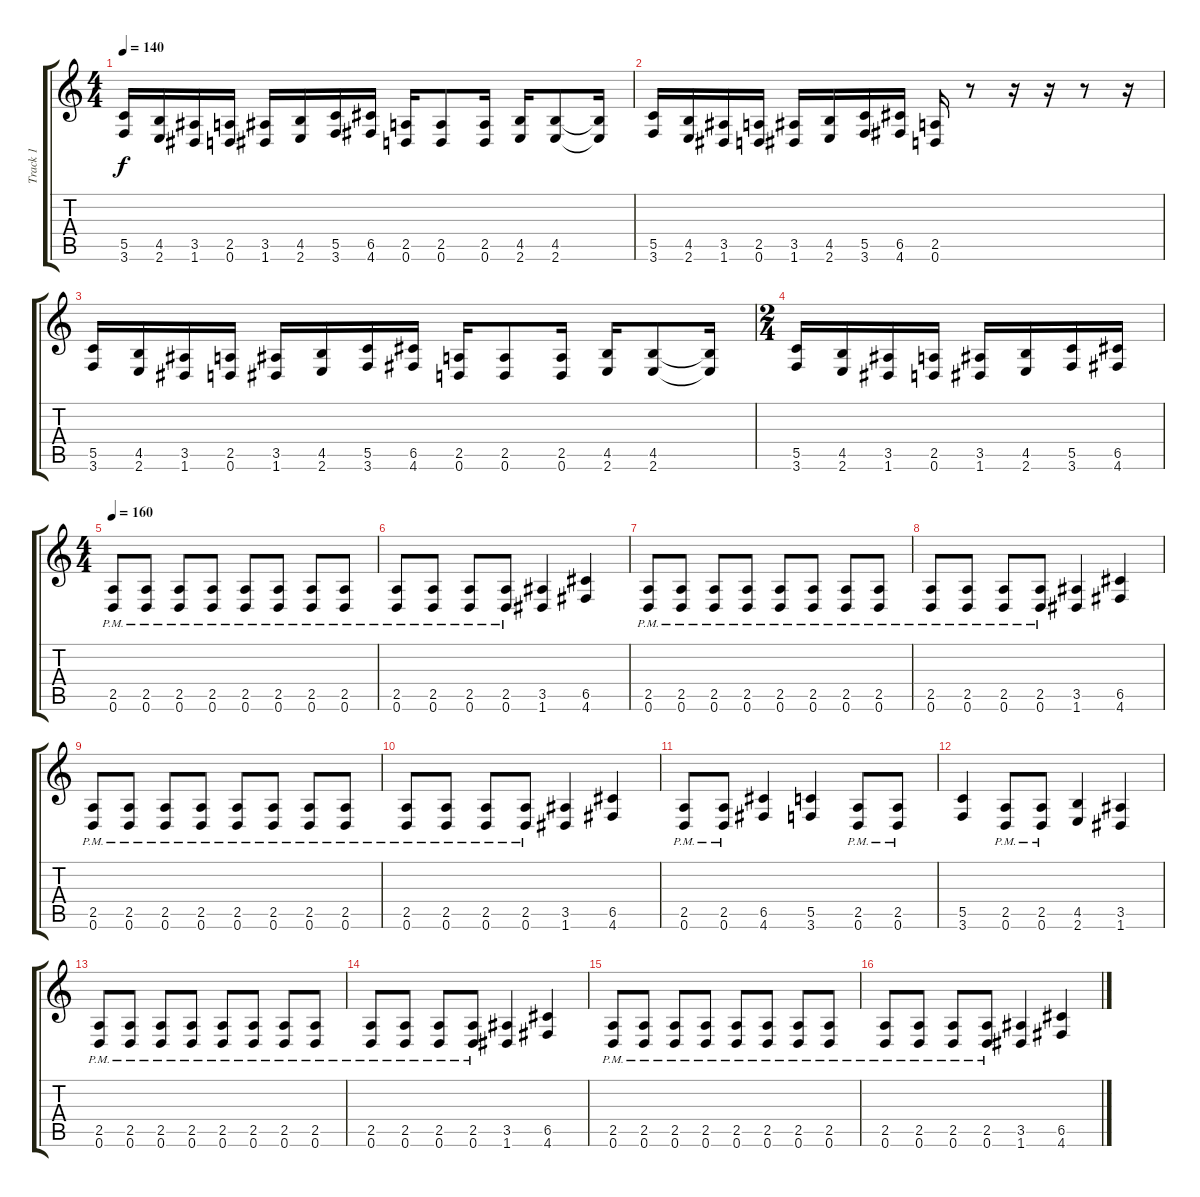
\track ("Track 1" "Track 1") {instrument distortionguitar}
\staff {score tabs}
\tuning (D4 A3 F3 C3 G2 D2) {hide}
\ts (4 4)
\tempo 140
\clef g2
\ks c
(5.5 3.6).16{dy f} (4.5 2.6).16 (3.5 1.6).16 (2.5 0.6).16 (3.5 1.6).16 (4.5 2.6).16 (5.5 3.6).16 (6.5 4.6).16 (2.5 0.6).16 (2.5 0.6).8 (2.5 0.6).16 (4.5 2.6).16 (4.5 2.6).8 (4.5{t} 2.6{t}).16 |
(5.5 3.6).16 (4.5 2.6).16 (3.5 1.6).16 (2.5 0.6).16 (3.5 1.6).16 (4.5 2.6).16 (5.5 3.6).16 (6.5 4.6).16 (2.5 0.6).16 r.8 r.16 r.16 r.8 r.16 |
(5.5 3.6).16 (4.5 2.6).16 (3.5 1.6).16 (2.5 0.6).16 (3.5 1.6).16 (4.5 2.6).16 (5.5 3.6).16 (6.5 4.6).16 (2.5 0.6).16 (2.5 0.6).8 (2.5 0.6).16 (4.5 2.6).16 (4.5 2.6).8 (4.5{t} 2.6{t}).16 |
\ts (2 4)
(5.5 3.6).16 (4.5 2.6).16 (3.5 1.6).16 (2.5 0.6).16 (3.5 1.6).16 (4.5 2.6).16 (5.5 3.6).16 (6.5 4.6).16 |
\ts (4 4)
\tempo 160
(2.5{pm} 0.6{pm}).8 (2.5{pm} 0.6{pm}).8 (2.5{pm} 0.6{pm}).8 (2.5{pm} 0.6{pm}).8 (2.5{pm} 0.6{pm}).8 (2.5{pm} 0.6{pm}).8 (2.5{pm} 0.6{pm}).8 (2.5{pm} 0.6{pm}).8 |
(2.5{pm} 0.6{pm}).8 (2.5{pm} 0.6{pm}).8 (2.5{pm} 0.6{pm}).8 (2.5{pm} 0.6{pm}).8 (3.5 1.6).4 (6.5 4.6).4 |
(2.5{pm} 0.6{pm}).8 (2.5{pm} 0.6{pm}).8 (2.5{pm} 0.6{pm}).8 (2.5{pm} 0.6{pm}).8 (2.5{pm} 0.6{pm}).8 (2.5{pm} 0.6{pm}).8 (2.5{pm} 0.6{pm}).8 (2.5{pm} 0.6{pm}).8 |
(2.5{pm} 0.6{pm}).8 (2.5{pm} 0.6{pm}).8 (2.5{pm} 0.6{pm}).8 (2.5{pm} 0.6{pm}).8 (3.5 1.6).4 (6.5 4.6).4 |
(2.5{pm} 0.6{pm}).8 (2.5{pm} 0.6{pm}).8 (2.5{pm} 0.6{pm}).8 (2.5{pm} 0.6{pm}).8 (2.5{pm} 0.6{pm}).8 (2.5{pm} 0.6{pm}).8 (2.5{pm} 0.6{pm}).8 (2.5{pm} 0.6{pm}).8 |
(2.5{pm} 0.6{pm}).8 (2.5{pm} 0.6{pm}).8 (2.5{pm} 0.6{pm}).8 (2.5{pm} 0.6{pm}).8 (3.5 1.6).4 (6.5 4.6).4 |
(2.5{pm} 0.6{pm}).8 (2.5{pm} 0.6{pm}).8 (6.5 4.6).4 (5.5 3.6).4 (2.5{pm} 0.6{pm}).8 (2.5{pm} 0.6{pm}).8 |
(5.5 3.6).4 (2.5{pm} 0.6{pm}).8 (2.5{pm} 0.6{pm}).8 (4.5 2.6).4 (3.5 1.6).4 |
(2.5{pm} 0.6{pm}).8 (2.5{pm} 0.6{pm}).8 (2.5{pm} 0.6{pm}).8 (2.5{pm} 0.6{pm}).8 (2.5{pm} 0.6{pm}).8 (2.5{pm} 0.6{pm}).8 (2.5{pm} 0.6{pm}).8 (2.5{pm} 0.6{pm}).8 |
(2.5{pm} 0.6{pm}).8 (2.5{pm} 0.6{pm}).8 (2.5{pm} 0.6{pm}).8 (2.5{pm} 0.6{pm}).8 (3.5 1.6).4 (6.5 4.6).4 |
(2.5{pm} 0.6{pm}).8 (2.5{pm} 0.6{pm}).8 (2.5{pm} 0.6{pm}).8 (2.5{pm} 0.6{pm}).8 (2.5{pm} 0.6{pm}).8 (2.5{pm} 0.6{pm}).8 (2.5{pm} 0.6{pm}).8 (2.5{pm} 0.6{pm}).8 |
(2.5{pm} 0.6{pm}).8 (2.5{pm} 0.6{pm}).8 (2.5{pm} 0.6{pm}).8 (2.5{pm} 0.6{pm}).8 (3.5 1.6).4 (6.5 4.6).4
